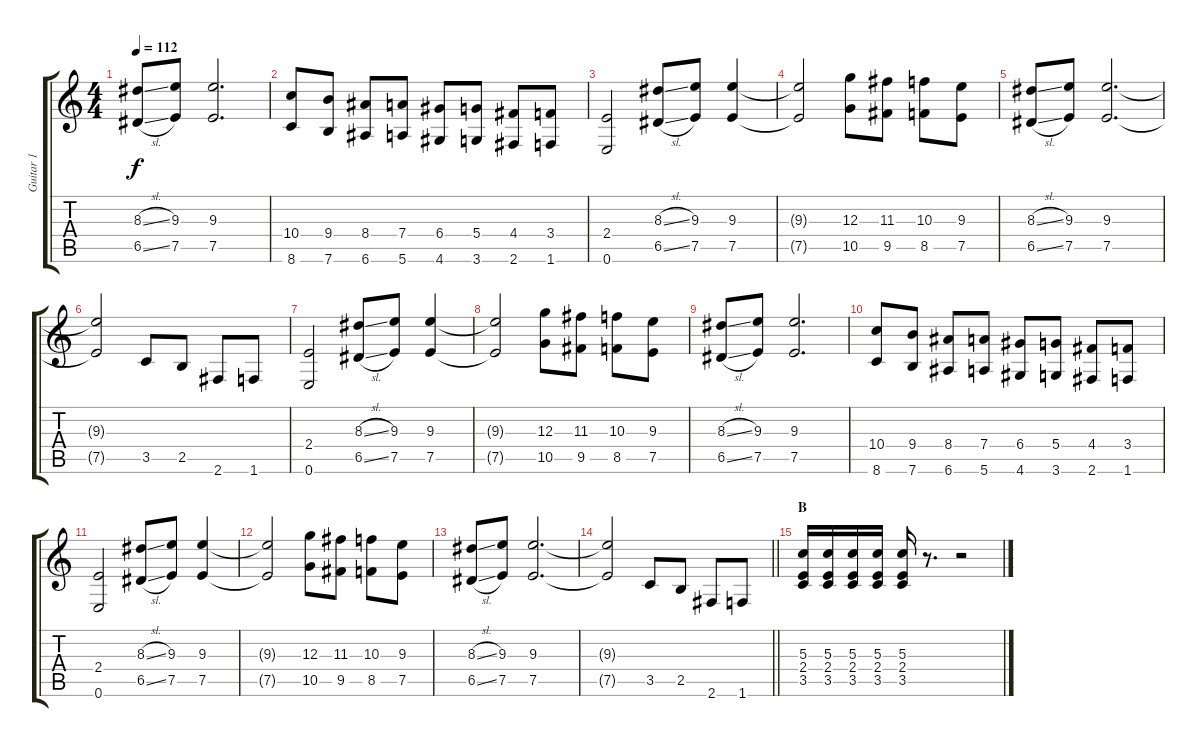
\track ("Guitar 1" "Guitar 1") {instrument distortionguitar}
\staff {score tabs}
\tuning (E4 B3 G3 D3 A2 E2) {hide}
\ts (4 4)
\tempo 112
\clef g2
\ks c
(8.3{sl} 6.5{sl}).8{dy f} (9.3 7.5).8 (9.3 7.5).2{d} |
(10.4 8.6).8 (9.4 7.6).8 (8.4 6.6).8 (7.4 5.6).8 (6.4 4.6).8 (5.4 3.6).8 (4.4 2.6).8 (3.4 1.6).8 |
(2.4 0.6).2 (8.3{sl} 6.5{sl}).8 (9.3 7.5).8 (9.3 7.5).4 |
(9.3{t} 7.5{t}).2 (12.3 10.5).8 (11.3 9.5).8 (10.3 8.5).8 (9.3 7.5).8 |
(8.3{sl} 6.5{sl}).8 (9.3 7.5).8 (9.3 7.5).2{d} |
(9.3{t} 7.5{t}).2 3.5.8 2.5.8 2.6.8 1.6.8 |
(2.4 0.6).2 (8.3{sl} 6.5{sl}).8 (9.3 7.5).8 (9.3 7.5).4 |
(9.3{t} 7.5{t}).2 (12.3 10.5).8 (11.3 9.5).8 (10.3 8.5).8 (9.3 7.5).8 |
(8.3{sl} 6.5{sl}).8 (9.3 7.5).8 (9.3 7.5).2{d} |
(10.4 8.6).8 (9.4 7.6).8 (8.4 6.6).8 (7.4 5.6).8 (6.4 4.6).8 (5.4 3.6).8 (4.4 2.6).8 (3.4 1.6).8 |
(2.4 0.6).2 (8.3{sl} 6.5{sl}).8 (9.3 7.5).8 (9.3 7.5).4 |
(9.3{t} 7.5{t}).2 (12.3 10.5).8 (11.3 9.5).8 (10.3 8.5).8 (9.3 7.5).8 |
(8.3{sl} 6.5{sl}).8 (9.3 7.5).8 (9.3 7.5).2{d} |
\barLineRight lightlight
(9.3{t} 7.5{t}).2 3.5.8 2.5.8 2.6.8 1.6.8 |
\section ("" "B")
(5.3 2.4 3.5).16 (5.3 2.4 3.5).16 (5.3 2.4 3.5).16 (5.3 2.4 3.5).16 (5.3 2.4 3.5).16 r.8{d} r.2
